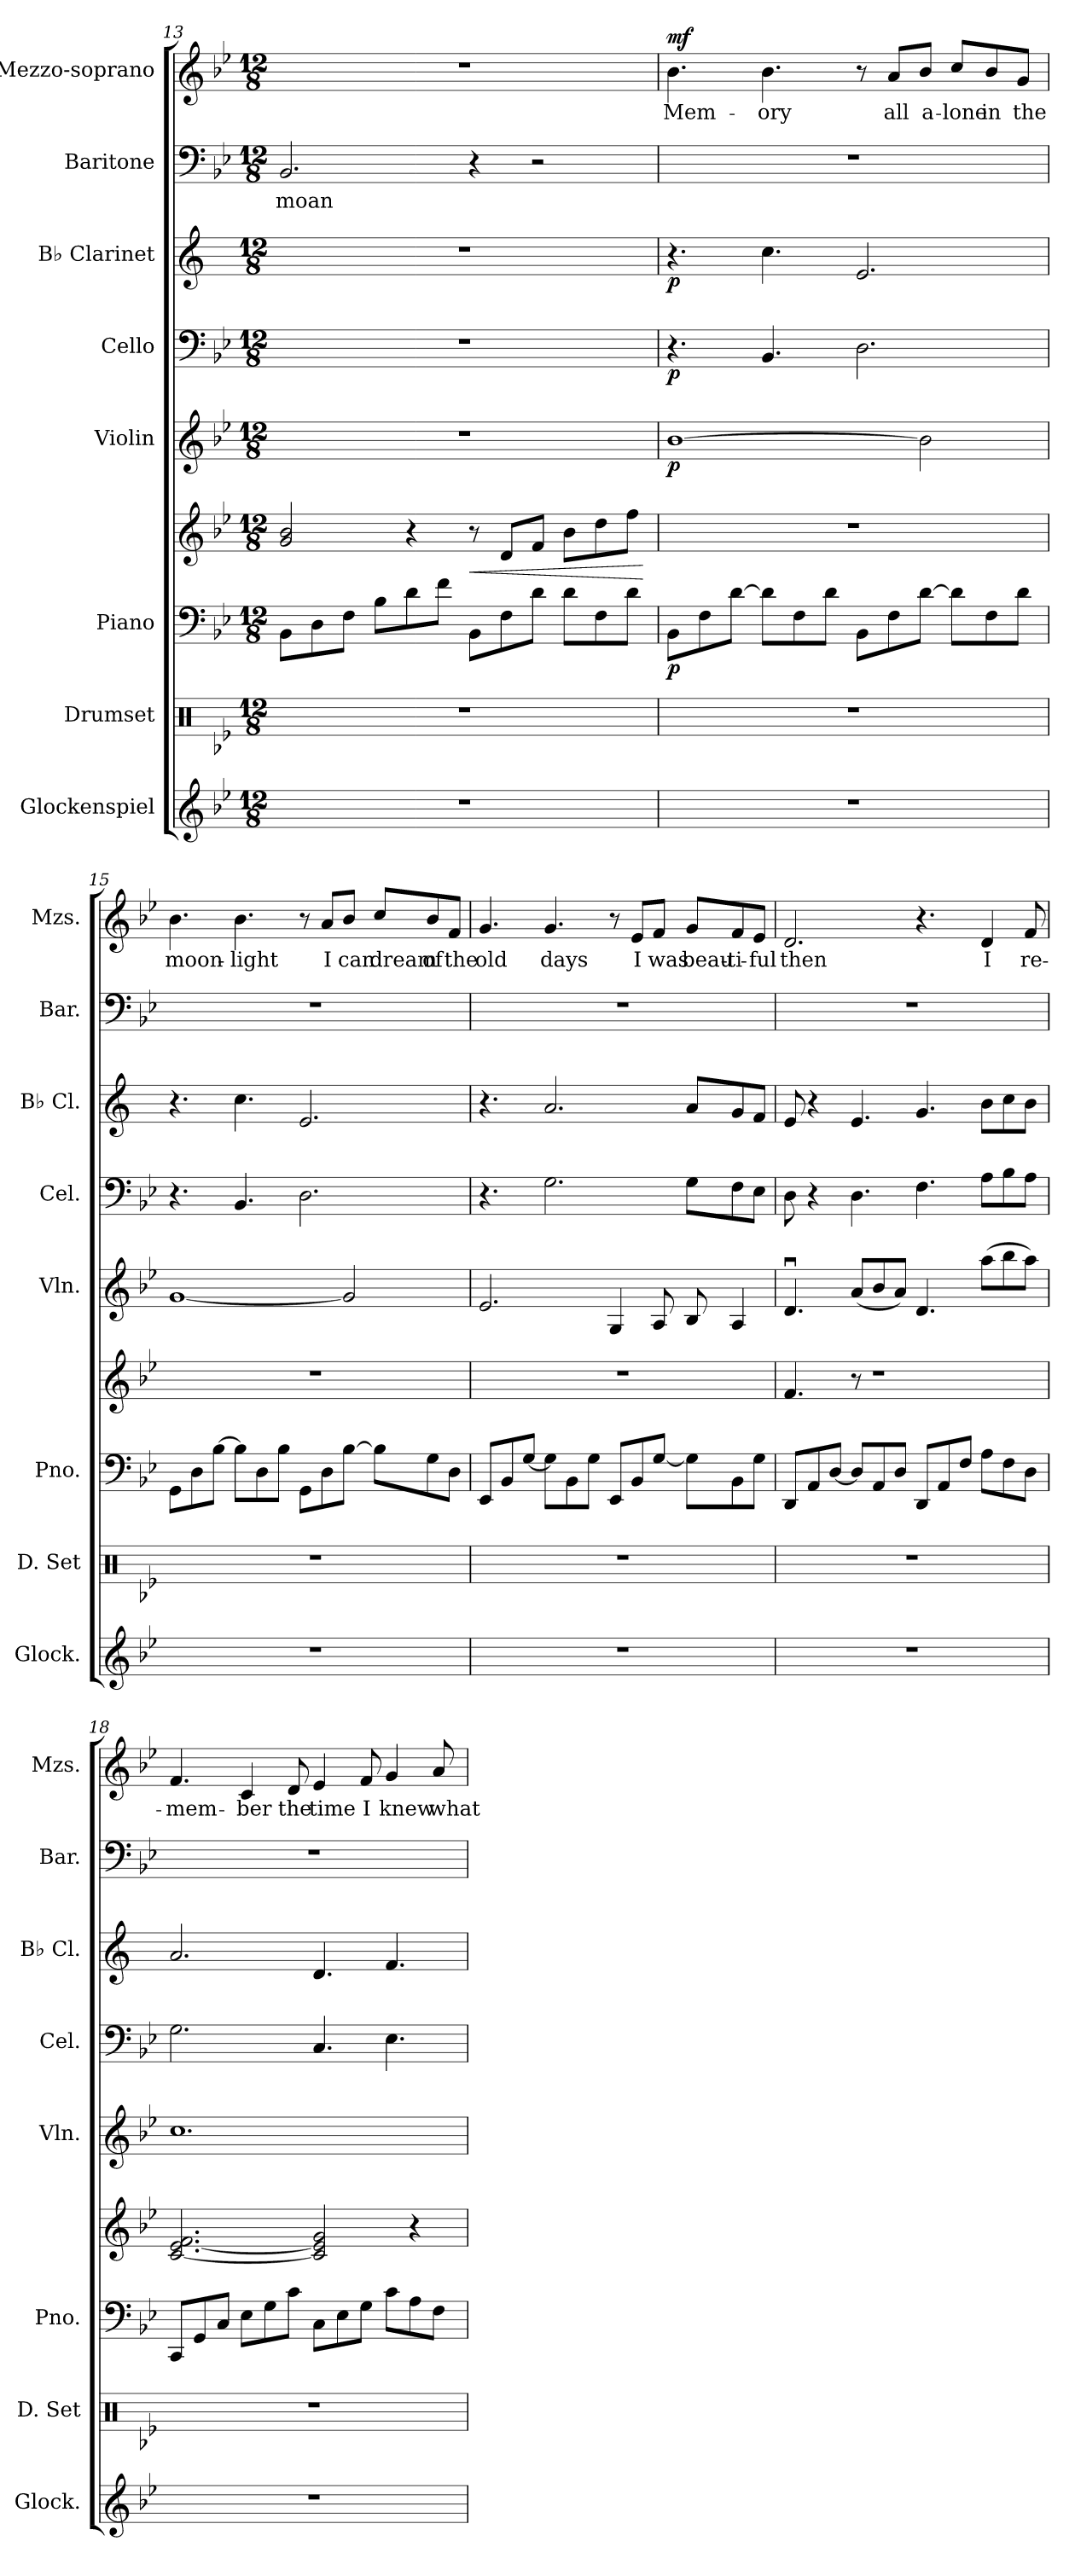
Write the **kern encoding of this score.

**kern	**kern	**kern	**kern	**dynam	**kern	**dynam	**kern	**dynam	**kern	**dynam	**kern	**text	**kern	**text	**dynam
*part8	*part7	*part6	*part6	*part6	*part5	*part5	*part4	*part4	*part3	*part3	*part2	*part2	*part1	*part1	*part1
*staff9	*staff8	*staff7	*staff6	*staff6/7	*staff5	*staff5	*staff4	*staff4	*staff3	*staff3	*staff2	*staff2	*staff1	*staff1	*staff1
*I"Glockenspiel	*I"Drumset	*I"Piano	*	*	*I"Violin	*	*I"Cello	*	*I"B♭ Clarinet	*	*I"Baritone	*	*I"Mezzo-soprano	*	*
*I'Glock.	*I'D. Set	*I'Pno.	*	*	*I'Vln.	*	*I'Cel.	*	*I'B♭ Cl.	*	*I'Bar.	*	*I'Mzs.	*	*
!!LO:PB:g=z
*clefG2	*clefX	*clefF4	*clefG2	*	*clefG2	*	*clefF4	*	*clefG2	*	*clefF4	*	*clefG2	*	*
*ITrd-14c-24	*	*	*	*	*	*	*	*	*ITrd1c2	*	*	*	*	*	*
*k[b-e-]	*k[b-e-]	*k[b-e-]	*k[b-e-]	*	*k[b-e-]	*	*k[b-e-]	*	*k[b-e-]	*	*k[b-e-]	*	*k[b-e-]	*	*
*M12/8	*M12/8	*M12/8	*M12/8	*	*M12/8	*	*M12/8	*	*M12/8	*	*M12/8	*	*M12/8	*	*
=13	=13	=13	=13	=13	=13	=13	=13	=13	=13	=13	=13	=13	=13	=13	=13
!	!	!	!	!	!	!	!	!	!	!	!	!LO:LY:b	!	!	!
1.r	1.r	8BB-\L	2g/ 2b-/	.	1.r	.	1.r	.	1.r	.	2.BB-/	moan	1.r	.	.
.	.	8D\	.	.	.	.	.	.	.	.	.	.	.	.	.
.	.	8F\J	.	.	.	.	.	.	.	.	.	.	.	.	.
.	.	8B-\L	.	.	.	.	.	.	.	.	.	.	.	.	.
.	.	8d\	4r	.	.	.	.	.	.	.	.	.	.	.	.
.	.	8f\J	.	.	.	.	.	.	.	.	.	.	.	.	.
!	!	!	!	!LO:HP:b	!	!	!	!	!	!	!	!	!	!	!
.	.	8BB-\L	8r	<	.	.	.	.	.	.	4r	.	.	.	.
.	.	8F\	8d/L	.	.	.	.	.	.	.	.	.	.	.	.
.	.	8d\J	8f/J	.	.	.	.	.	.	.	2r	.	.	.	.
.	.	8d\L	8b-\L	.	.	.	.	.	.	.	.	.	.	.	.
.	.	8F\	8dd\	.	.	.	.	.	.	.	.	.	.	.	.
.	.	8d\J	8ff\J	.	.	.	.	.	.	.	.	.	.	.	.
.	.	.	.	[	.	.	.	.	.	.	.	.	.	.	.
=14	=14	=14	=14	=14	=14	=14	=14	=14	=14	=14	=14	=14	=14	=14	=14
!	!	!	!	!LO:DY:b=2	!	!LO:DY:b	!	!LO:DY:b	!	!LO:DY:b	!	!	!	!LO:LY:b	!LO:DY:b
1.r	1.r	8BB-\L	1.r	p	[1b-	p	4.r	p	4.r	p	1.r	.	4.b-\	Mem-	mf
.	.	8F\	.	.	.	.	.	.	.	.	.	.	.	.	.
.	.	[8d\J	.	.	.	.	.	.	.	.	.	.	.	.	.
!	!	!	!	!	!	!	!	!	!	!	!	!	!	!LO:LY:b	!
.	.	8d\L]	.	.	.	.	4.BB-/	.	4.b-\	.	.	.	4.b-\	-ory	.
.	.	8F\	.	.	.	.	.	.	.	.	.	.	.	.	.
.	.	8d\J	.	.	.	.	.	.	.	.	.	.	.	.	.
.	.	8BB-\L	.	.	.	.	2.D\	.	2.d/	.	.	.	8r	.	.
!	!	!	!	!	!	!	!	!	!	!	!	!	!	!LO:LY:b	!
.	.	8F\	.	.	.	.	.	.	.	.	.	.	8a/L	all	.
!	!	!	!	!	!	!	!	!	!	!	!	!	!	!LO:LY:b	!
.	.	[8d\J	.	.	2b-\]	.	.	.	.	.	.	.	8b-/J	a-	.
!	!	!	!	!	!	!	!	!	!	!	!	!	!	!LO:LY:b	!
.	.	8d\L]	.	.	.	.	.	.	.	.	.	.	8cc/L	-lone	.
!	!	!	!	!	!	!	!	!	!	!	!	!	!	!LO:LY:b	!
.	.	8F\	.	.	.	.	.	.	.	.	.	.	8b-/	in	.
!	!	!	!	!	!	!	!	!	!	!	!	!	!	!LO:LY:b	!
.	.	8d\J	.	.	.	.	.	.	.	.	.	.	8g/J	the	.
!!LO:PB:g=z
=15	=15	=15	=15	=15	=15	=15	=15	=15	=15	=15	=15	=15	=15	=15	=15
!	!	!	!	!	!	!	!	!	!	!	!	!	!	!LO:LY:b	!
1.r	1.r	8GG\L	1.r	.	[1g	.	4.r	.	4.r	.	1.r	.	4.b-\	moon-	.
.	.	8D\	.	.	.	.	.	.	.	.	.	.	.	.	.
.	.	[8B-\J	.	.	.	.	.	.	.	.	.	.	.	.	.
!	!	!	!	!	!	!	!	!	!	!	!	!	!	!LO:LY:b	!
.	.	8B-\L]	.	.	.	.	4.BB-/	.	4.b-\	.	.	.	4.b-\	-light	.
.	.	8D\	.	.	.	.	.	.	.	.	.	.	.	.	.
.	.	8B-\J	.	.	.	.	.	.	.	.	.	.	.	.	.
.	.	8GG\L	.	.	.	.	2.D\	.	2.d/	.	.	.	8r	.	.
!	!	!	!	!	!	!	!	!	!	!	!	!	!	!LO:LY:b	!
.	.	8D\	.	.	.	.	.	.	.	.	.	.	8a/L	I	.
!	!	!	!	!	!	!	!	!	!	!	!	!	!	!LO:LY:b	!
.	.	[8B-\J	.	.	2g/]	.	.	.	.	.	.	.	8b-/J	can	.
!	!	!	!	!	!	!	!	!	!	!	!	!	!	!LO:LY:b	!
.	.	8B-\L]	.	.	.	.	.	.	.	.	.	.	8cc/L	dream	.
!	!	!	!	!	!	!	!	!	!	!	!	!	!	!LO:LY:b	!
.	.	8G\	.	.	.	.	.	.	.	.	.	.	8b-/	of	.
!	!	!	!	!	!	!	!	!	!	!	!	!	!	!LO:LY:b	!
.	.	8D\J	.	.	.	.	.	.	.	.	.	.	8f/J	the	.
=16	=16	=16	=16	=16	=16	=16	=16	=16	=16	=16	=16	=16	=16	=16	=16
!	!	!	!	!	!	!	!	!	!	!	!	!	!	!LO:LY:b	!
1.r	1.r	8EE-/L	1.r	.	2.e-/	.	4.r	.	4.r	.	1.r	.	4.g/	old	.
.	.	8BB-/	.	.	.	.	.	.	.	.	.	.	.	.	.
.	.	[8G/J	.	.	.	.	.	.	.	.	.	.	.	.	.
!	!	!	!	!	!	!	!	!	!	!	!	!	!	!LO:LY:b	!
.	.	8G\L]	.	.	.	.	2.G\	.	2.g/	.	.	.	4.g/	days	.
.	.	8BB-\	.	.	.	.	.	.	.	.	.	.	.	.	.
.	.	8G\J	.	.	.	.	.	.	.	.	.	.	.	.	.
.	.	8EE-/L	.	.	4G/	.	.	.	.	.	.	.	8r	.	.
!	!	!	!	!	!	!	!	!	!	!	!	!	!	!LO:LY:b	!
.	.	8BB-/	.	.	.	.	.	.	.	.	.	.	8e-/L	I	.
!	!	!	!	!	!	!	!	!	!	!	!	!	!	!LO:LY:b	!
.	.	[8G/J	.	.	8A/	.	.	.	.	.	.	.	8f/J	was	.
!	!	!	!	!	!	!	!	!	!	!	!	!	!	!LO:LY:b	!
.	.	8G\L]	.	.	8B-/	.	8G\L	.	8g/L	.	.	.	8g/L	beau-	.
!	!	!	!	!	!	!	!	!	!	!	!	!	!	!LO:LY:b	!
.	.	8BB-\	.	.	4A/	.	8F\	.	8f/	.	.	.	8f/	-ti-	.
!	!	!	!	!	!	!	!	!	!	!	!	!	!	!LO:LY:b	!
.	.	8G\J	.	.	.	.	8E-\J	.	8e-/J	.	.	.	8e-/J	-ful	.
!!LO:PB:g=z
=17	=17	=17	=17	=17	=17	=17	=17	=17	=17	=17	=17	=17	=17	=17	=17
!	!	!	!	!	!	!	!	!	!	!	!	!	!	!LO:LY:b	!
1.r	1.r	8DD/L	4.f/	.	4.du/	.	8D\	.	8d/	.	1.r	.	2.d/	then	.
.	.	8AA/	.	.	.	.	4r	.	4r	.	.	.	.	.	.
.	.	[8D/J	.	.	.	.	.	.	.	.	.	.	.	.	.
.	.	8D/L]	8r	.	(<8a/L	.	4.D\	.	4.d/	.	.	.	.	.	.
.	.	8AA/	1r	.	8b-/	.	.	.	.	.	.	.	.	.	.
.	.	8D/J	.	.	8a/J)	.	.	.	.	.	.	.	.	.	.
.	.	8DD/L	.	.	4.d/	.	4.F\	.	4.f/	.	.	.	4.r	.	.
.	.	8AA/	.	.	.	.	.	.	.	.	.	.	.	.	.
.	.	8F/J	.	.	.	.	.	.	.	.	.	.	.	.	.
!	!	!	!	!	!	!	!	!	!	!	!	!	!	!LO:LY:b	!
.	.	8A\L	.	.	(>8aa\L	.	8A\L	.	8a\L	.	.	.	4d/	I	.
.	.	8F\	.	.	8bb-\	.	8B-\	.	8b-\	.	.	.	.	.	.
!	!	!	!	!	!	!	!	!	!	!	!	!	!	!LO:LY:b	!
.	.	8D\J	.	.	8aa\J)	.	8A\J	.	8a\J	.	.	.	8f/	re-	.
=18	=18	=18	=18	=18	=18	=18	=18	=18	=18	=18	=18	=18	=18	=18	=18
!	!	!	!	!	!	!	!	!	!	!	!	!	!	!LO:LY:b	!
1.r	1.r	8CC/L	[2.c/ [2.e-/ 2.f/	.	1.cc	.	2.G\	.	2.g/	.	1.r	.	4.f/	-mem-	.
.	.	8GG/	.	.	.	.	.	.	.	.	.	.	.	.	.
.	.	8C/J	.	.	.	.	.	.	.	.	.	.	.	.	.
!	!	!	!	!	!	!	!	!	!	!	!	!	!	!LO:LY:b	!
.	.	8E-\L	.	.	.	.	.	.	.	.	.	.	4c/	-ber	.
.	.	8G\	.	.	.	.	.	.	.	.	.	.	.	.	.
!	!	!	!	!	!	!	!	!	!	!	!	!	!	!LO:LY:b	!
.	.	8c\J	.	.	.	.	.	.	.	.	.	.	8d/	the	.
!	!	!	!	!	!	!	!	!	!	!	!	!	!	!LO:LY:b	!
.	.	8C\L	2c/] 2e-/] 2g/	.	.	.	4.C/	.	4.c/	.	.	.	4e-/	time	.
.	.	8E-\	.	.	.	.	.	.	.	.	.	.	.	.	.
!	!	!	!	!	!	!	!	!	!	!	!	!	!	!LO:LY:b	!
.	.	8G\J	.	.	.	.	.	.	.	.	.	.	8f/	I	.
!	!	!	!	!	!	!	!	!	!	!	!	!	!	!LO:LY:b	!
.	.	8c\L	.	.	.	.	4.E-\	.	4.e-/	.	.	.	4g/	knew	.
.	.	8A\	4r	.	.	.	.	.	.	.	.	.	.	.	.
!	!	!	!	!	!	!	!	!	!	!	!	!	!	!LO:LY:b	!
.	.	8F\J	.	.	.	.	.	.	.	.	.	.	8a/	what	.
=	=	=	=	=	=	=	=	=	=	=	=	=	=	=	=
*-	*-	*-	*-	*-	*-	*-	*-	*-	*-	*-	*-	*-	*-	*-	*-
